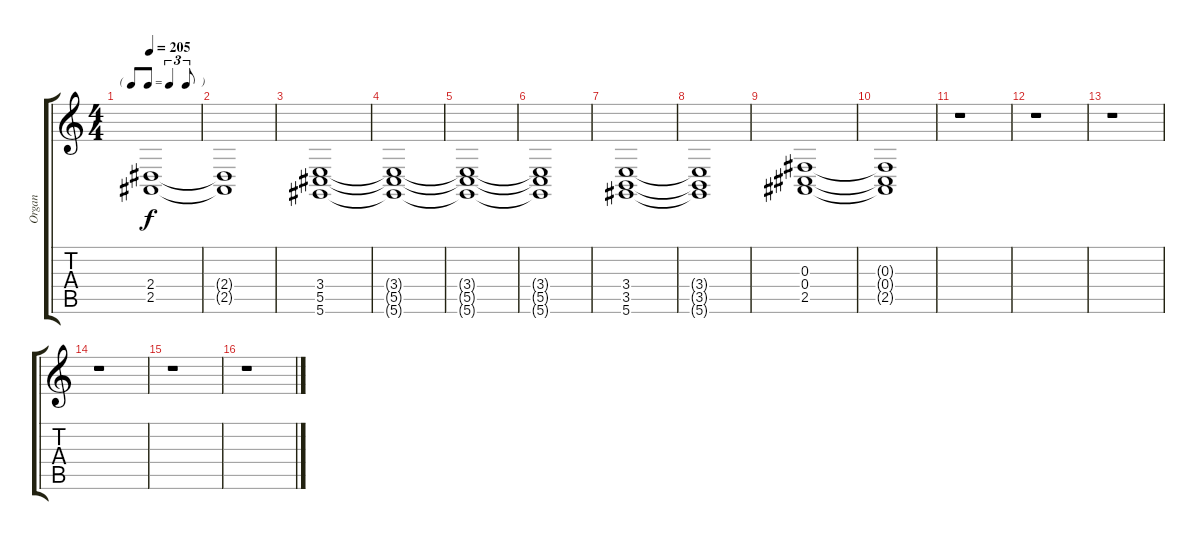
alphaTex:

\track ("Organ" "Organ") {instrument reedorgan}
\staff {score tabs}
\tuning (Eb4 Bb3 Gb3 Db3 Ab2 Eb2) {hide}
\ts (4 4)
\tf triplet8th
\tempo 205
\clef g2
\ks c
(2.4 2.5).1{dy f} |
(2.4{t} 2.5{t}).1 |
(3.4 5.5 5.6).1 |
(3.4{t} 5.5{t} 5.6{t}).1 |
(3.4{t} 5.5{t} 5.6{t}).1 |
(3.4{t} 5.5{t} 5.6{t}).1 |
(3.4 3.5 5.6).1 |
(3.4{t} 3.5{t} 5.6{t}).1 |
(0.3 0.4 2.5).1 |
(0.3{t} 0.4{t} 2.5{t}).1 |
r.1 |
r.1 |
r.1 |
r.1 |
r.1 |
r.1
